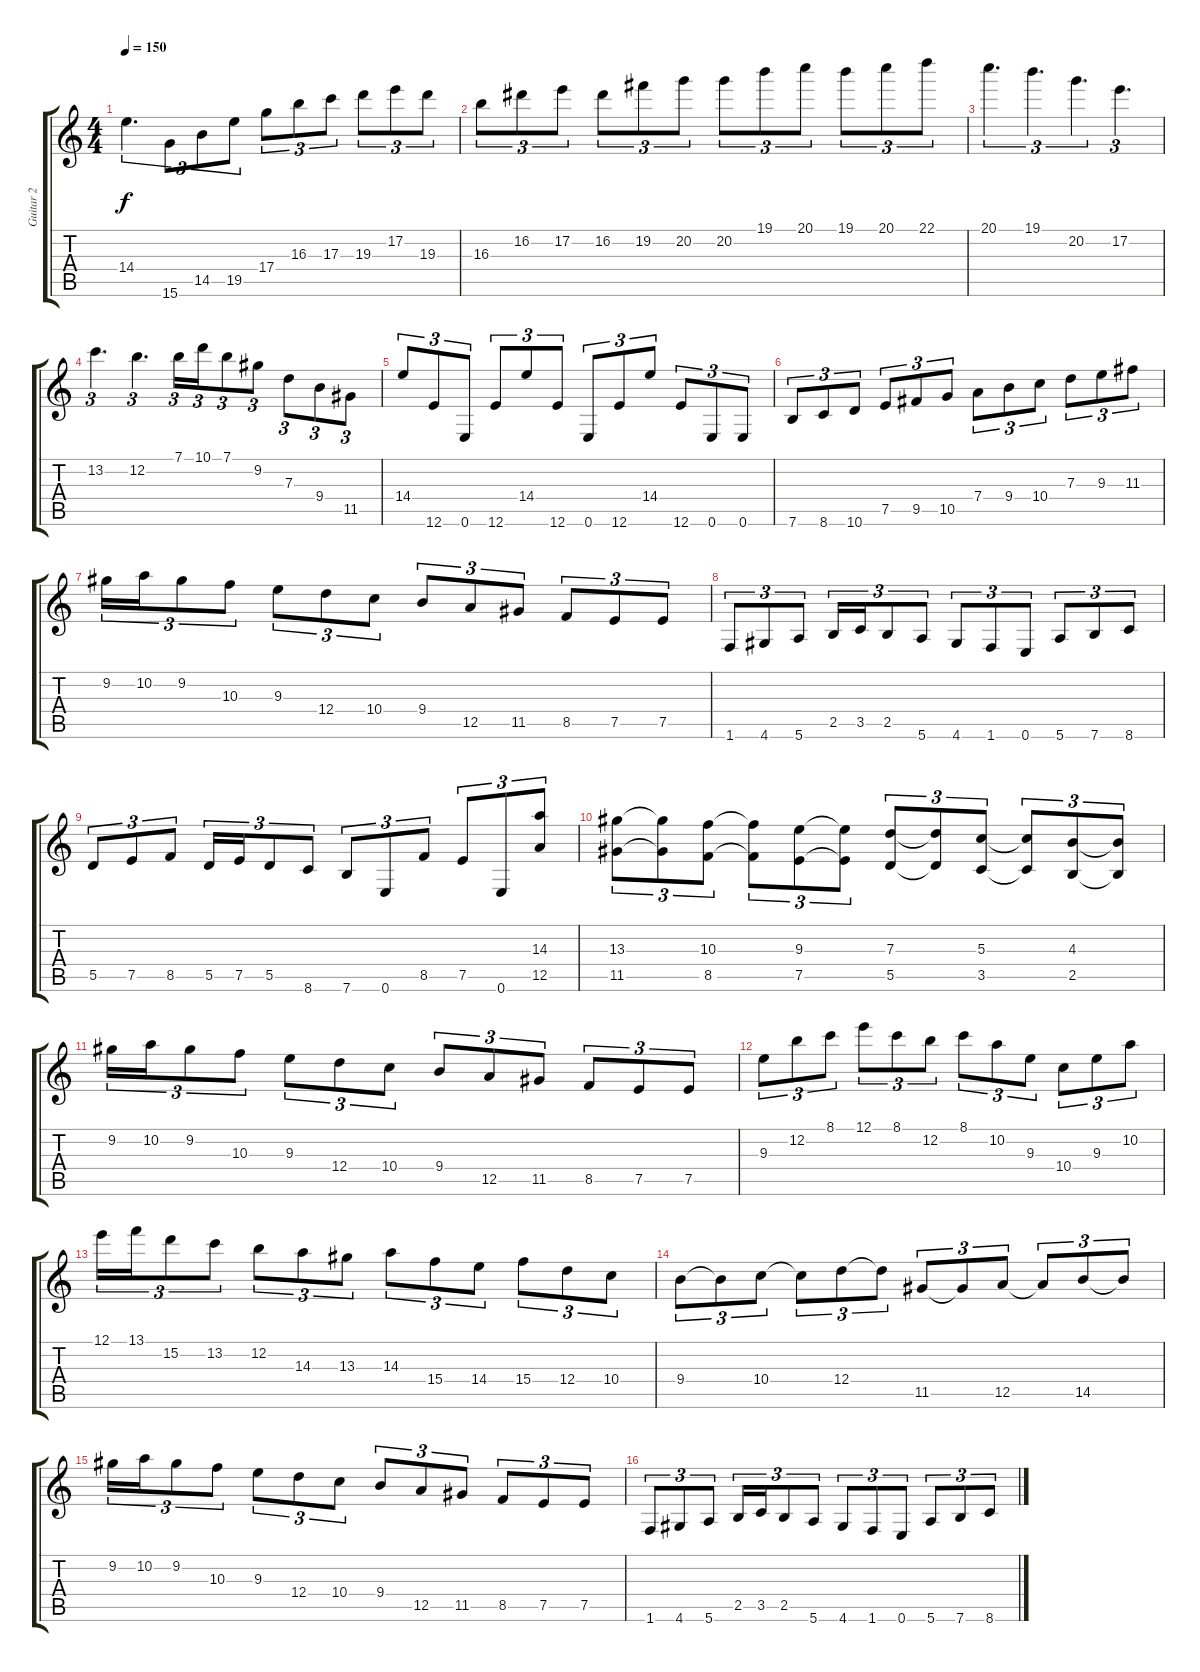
\track ("Guitar 2" "Guitar 2") {instrument distortionguitar}
\staff {score tabs}
\tuning (E4 B3 G3 D3 A2 E2) {hide}
\ts (4 4)
\tempo 150
\clef g2
\ks c
14.4.4{d tu (3 2) dy f} 15.6.8{tu (3 2)} 14.5.8{tu (3 2)} 19.5.8{tu (3 2)} 17.4.8{tu (3 2)} 16.3.8{tu (3 2)} 17.3.8{tu (3 2)} 19.3.8{tu (3 2)} 17.2.8{tu (3 2)} 19.3.8{tu (3 2)} |
16.3.8{tu (3 2)} 16.2.8{tu (3 2)} 17.2.8{tu (3 2)} 16.2.8{tu (3 2)} 19.2.8{tu (3 2)} 20.2.8{tu (3 2)} 20.2.8{tu (3 2)} 19.1.8{tu (3 2)} 20.1.8{tu (3 2)} 19.1.8{tu (3 2)} 20.1.8{tu (3 2)} 22.1.8{tu (3 2)} |
20.1.4{d tu (3 2)} 19.1.4{d tu (3 2)} 20.2.4{d tu (3 2)} 17.2.4{d tu (3 2)} |
13.2.4{d tu (3 2)} 12.2.4{d tu (3 2)} 7.1.16{tu (3 2)} 10.1.16{tu (3 2)} 7.1.8{tu (3 2)} 9.2.8{tu (3 2)} 7.3.8{tu (3 2)} 9.4.8{tu (3 2)} 11.5.8{tu (3 2)} |
14.4.8{tu (3 2)} 12.6.8{tu (3 2)} 0.6.8{tu (3 2)} 12.6.8{tu (3 2)} 14.4.8{tu (3 2)} 12.6.8{tu (3 2)} 0.6.8{tu (3 2)} 12.6.8{tu (3 2)} 14.4.8{tu (3 2)} 12.6.8{tu (3 2)} 0.6.8{tu (3 2)} 0.6.8{tu (3 2)} |
7.6.8{tu (3 2)} 8.6.8{tu (3 2)} 10.6.8{tu (3 2)} 7.5.8{tu (3 2)} 9.5.8{tu (3 2)} 10.5.8{tu (3 2)} 7.4.8{tu (3 2)} 9.4.8{tu (3 2)} 10.4.8{tu (3 2)} 7.3.8{tu (3 2)} 9.3.8{tu (3 2)} 11.3.8{tu (3 2)} |
9.2.16{tu (3 2)} 10.2.16{tu (3 2)} 9.2.8{tu (3 2)} 10.3.8{tu (3 2)} 9.3.8{tu (3 2)} 12.4.8{tu (3 2)} 10.4.8{tu (3 2)} 9.4.8{tu (3 2)} 12.5.8{tu (3 2)} 11.5.8{tu (3 2)} 8.5.8{tu (3 2)} 7.5.8{tu (3 2)} 7.5.8{tu (3 2)} |
1.6.8{tu (3 2)} 4.6.8{tu (3 2)} 5.6.8{tu (3 2)} 2.5.16{tu (3 2)} 3.5.16{tu (3 2)} 2.5.8{tu (3 2)} 5.6.8{tu (3 2)} 4.6.8{tu (3 2)} 1.6.8{tu (3 2)} 0.6.8{tu (3 2)} 5.6.8{tu (3 2)} 7.6.8{tu (3 2)} 8.6.8{tu (3 2)} |
5.5.8{tu (3 2)} 7.5.8{tu (3 2)} 8.5.8{tu (3 2)} 5.5.16{tu (3 2)} 7.5.16{tu (3 2)} 5.5.8{tu (3 2)} 8.6.8{tu (3 2)} 7.6.8{tu (3 2)} 0.6.8{tu (3 2)} 8.5.8{tu (3 2)} 7.5.8{tu (3 2)} 0.6.8{tu (3 2)} (14.3 12.5).8{tu (3 2)} |
(13.3 11.5).8{tu (3 2)} (13.3{t} 11.5{t}).8{tu (3 2)} (10.3 8.5).8{tu (3 2)} (10.3{t} 8.5{t}).8{tu (3 2)} (9.3 7.5).8{tu (3 2)} (9.3{t} 7.5{t}).8{tu (3 2)} (7.3 5.5).8{tu (3 2)} (7.3{t} 5.5{t}).8{tu (3 2)} (5.3 3.5).8{tu (3 2)} (5.3{t} 3.5{t}).8{tu (3 2)} (4.3 2.5).8{tu (3 2)} (4.3{t} 2.5{t}).8{tu (3 2)} |
9.2.16{tu (3 2)} 10.2.16{tu (3 2)} 9.2.8{tu (3 2)} 10.3.8{tu (3 2)} 9.3.8{tu (3 2)} 12.4.8{tu (3 2)} 10.4.8{tu (3 2)} 9.4.8{tu (3 2)} 12.5.8{tu (3 2)} 11.5.8{tu (3 2)} 8.5.8{tu (3 2)} 7.5.8{tu (3 2)} 7.5.8{tu (3 2)} |
9.3.8{tu (3 2)} 12.2.8{tu (3 2)} 8.1.8{tu (3 2)} 12.1.8{tu (3 2)} 8.1.8{tu (3 2)} 12.2.8{tu (3 2)} 8.1.8{tu (3 2)} 10.2.8{tu (3 2)} 9.3.8{tu (3 2)} 10.4.8{tu (3 2)} 9.3.8{tu (3 2)} 10.2.8{tu (3 2)} |
12.1.16{tu (3 2)} 13.1.16{tu (3 2)} 15.2.8{tu (3 2)} 13.2.8{tu (3 2)} 12.2.8{tu (3 2)} 14.3.8{tu (3 2)} 13.3.8{tu (3 2)} 14.3.8{tu (3 2)} 15.4.8{tu (3 2)} 14.4.8{tu (3 2)} 15.4.8{tu (3 2)} 12.4.8{tu (3 2)} 10.4.8{tu (3 2)} |
9.4.8{tu (3 2)} 9.4{t}.8{tu (3 2)} 10.4.8{tu (3 2)} 10.4{t}.8{tu (3 2)} 12.4.8{tu (3 2)} 12.4{t}.8{tu (3 2)} 11.5.8{tu (3 2)} 11.5{t}.8{tu (3 2)} 12.5.8{tu (3 2)} 12.5{t}.8{tu (3 2)} 14.5.8{tu (3 2)} 14.5{t}.8{tu (3 2)} |
9.2.16{tu (3 2)} 10.2.16{tu (3 2)} 9.2.8{tu (3 2)} 10.3.8{tu (3 2)} 9.3.8{tu (3 2)} 12.4.8{tu (3 2)} 10.4.8{tu (3 2)} 9.4.8{tu (3 2)} 12.5.8{tu (3 2)} 11.5.8{tu (3 2)} 8.5.8{tu (3 2)} 7.5.8{tu (3 2)} 7.5.8{tu (3 2)} |
1.6.8{tu (3 2)} 4.6.8{tu (3 2)} 5.6.8{tu (3 2)} 2.5.16{tu (3 2)} 3.5.16{tu (3 2)} 2.5.8{tu (3 2)} 5.6.8{tu (3 2)} 4.6.8{tu (3 2)} 1.6.8{tu (3 2)} 0.6.8{tu (3 2)} 5.6.8{tu (3 2)} 7.6.8{tu (3 2)} 8.6.8{tu (3 2)}
